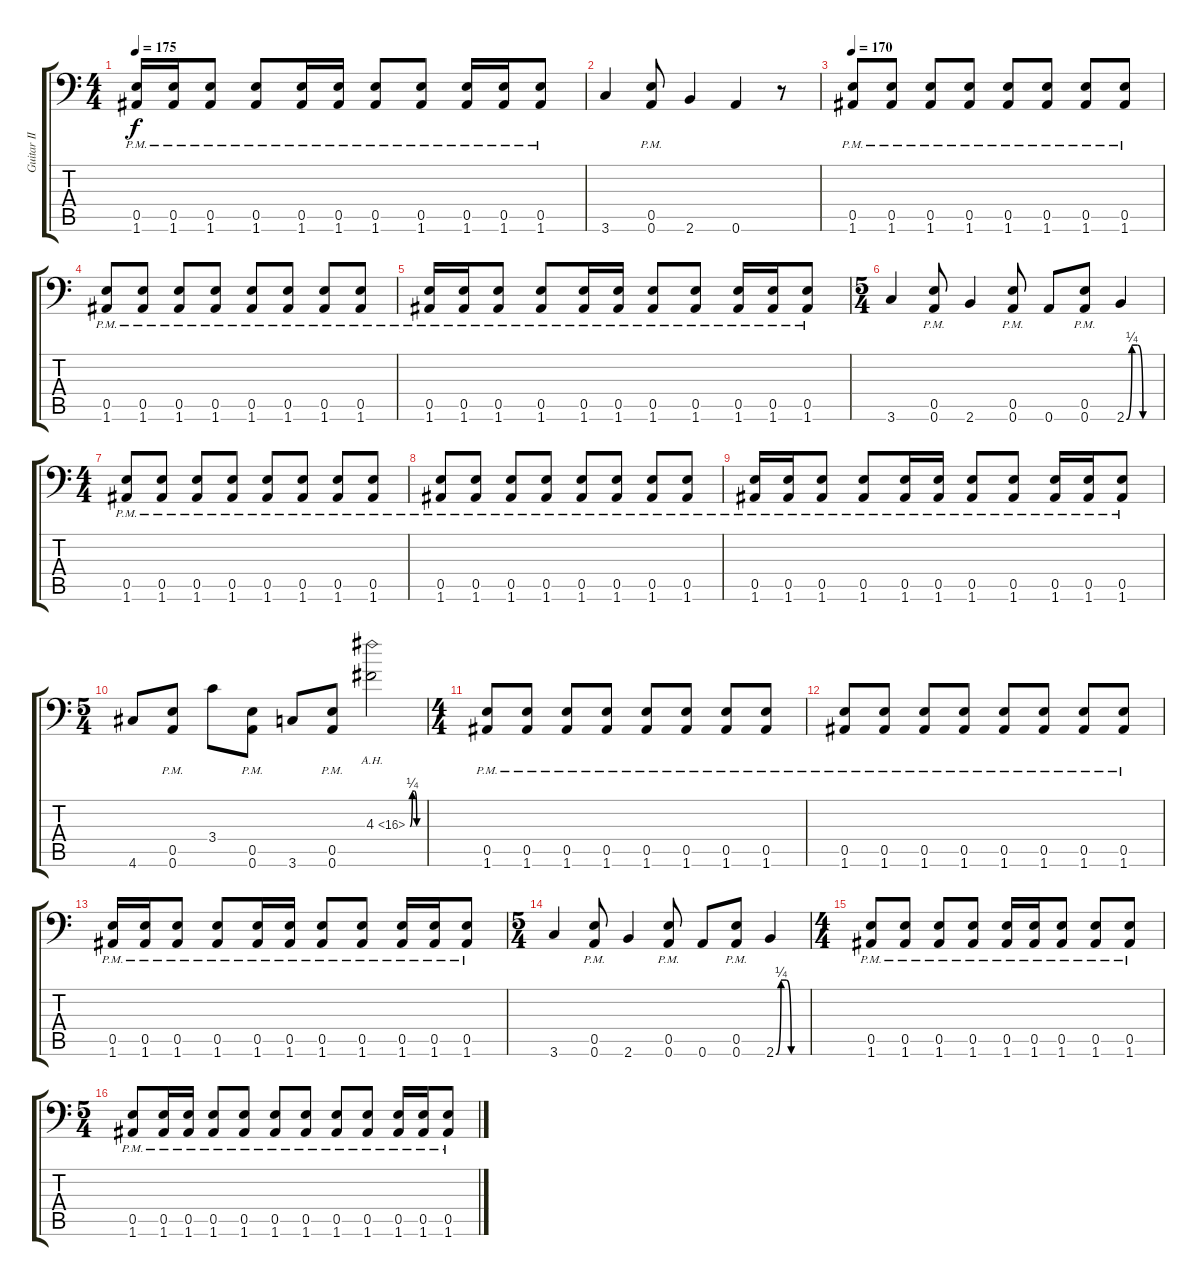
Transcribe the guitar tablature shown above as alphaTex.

\track ("Guitar II" "Guitar II") {instrument overdrivenguitar}
\staff {score tabs}
\tuning (B3 Gb3 D3 A2 E2 A1) {hide}
\ts (4 4)
\tempo 175
\clef f4
\ks c
(0.5{pm} 1.6{pm}).16{dy f} (0.5{pm} 1.6{pm}).16 (0.5{pm} 1.6{pm}).8 (0.5{pm} 1.6{pm}).8 (0.5{pm} 1.6{pm}).16 (0.5{pm} 1.6{pm}).16 (0.5{pm} 1.6{pm}).8 (0.5{pm} 1.6{pm}).8 (0.5{pm} 1.6{pm}).16 (0.5{pm} 1.6{pm}).16 (0.5{pm} 1.6{pm}).8 |
3.6.4 (0.5{pm} 0.6{pm}).8 2.6.4 0.6.4 r.8 |
\tempo 170
(0.5{pm} 1.6{pm}).8 (0.5{pm} 1.6{pm}).8 (0.5{pm} 1.6{pm}).8 (0.5{pm} 1.6{pm}).8 (0.5{pm} 1.6{pm}).8 (0.5{pm} 1.6{pm}).8 (0.5{pm} 1.6{pm}).8 (0.5{pm} 1.6{pm}).8 |
(0.5{pm} 1.6{pm}).8 (0.5{pm} 1.6{pm}).8 (0.5{pm} 1.6{pm}).8 (0.5{pm} 1.6{pm}).8 (0.5{pm} 1.6{pm}).8 (0.5{pm} 1.6{pm}).8 (0.5{pm} 1.6{pm}).8 (0.5{pm} 1.6{pm}).8 |
(0.5{pm} 1.6{pm}).16 (0.5{pm} 1.6{pm}).16 (0.5{pm} 1.6{pm}).8 (0.5{pm} 1.6{pm}).8 (0.5{pm} 1.6{pm}).16 (0.5{pm} 1.6{pm}).16 (0.5{pm} 1.6{pm}).8 (0.5{pm} 1.6{pm}).8 (0.5{pm} 1.6{pm}).16 (0.5{pm} 1.6{pm}).16 (0.5{pm} 1.6{pm}).8 |
\ts (5 4)
3.6.4 (0.5{pm} 0.6{pm}).8 2.6.4 (0.5{pm} 0.6{pm}).8 0.6.8 (0.5{pm} 0.6{pm}).8 2.6{be (custom 0 0 10 1 20 1 30 0 60 0)}.4 |
\ts (4 4)
(0.5{pm} 1.6{pm}).8 (0.5{pm} 1.6{pm}).8 (0.5{pm} 1.6{pm}).8 (0.5{pm} 1.6{pm}).8 (0.5{pm} 1.6{pm}).8 (0.5{pm} 1.6{pm}).8 (0.5{pm} 1.6{pm}).8 (0.5{pm} 1.6{pm}).8 |
(0.5{pm} 1.6{pm}).8 (0.5{pm} 1.6{pm}).8 (0.5{pm} 1.6{pm}).8 (0.5{pm} 1.6{pm}).8 (0.5{pm} 1.6{pm}).8 (0.5{pm} 1.6{pm}).8 (0.5{pm} 1.6{pm}).8 (0.5{pm} 1.6{pm}).8 |
(0.5{pm} 1.6{pm}).16 (0.5{pm} 1.6{pm}).16 (0.5{pm} 1.6{pm}).8 (0.5{pm} 1.6{pm}).8 (0.5{pm} 1.6{pm}).16 (0.5{pm} 1.6{pm}).16 (0.5{pm} 1.6{pm}).8 (0.5{pm} 1.6{pm}).8 (0.5{pm} 1.6{pm}).16 (0.5{pm} 1.6{pm}).16 (0.5{pm} 1.6{pm}).8 |
\ts (5 4)
4.6.8 (0.5{pm} 0.6{pm}).8 3.4.8 (0.5{pm} 0.6{pm}).8 3.6.8 (0.5{pm} 0.6{pm}).8 4.3{be (custom 0 0 10 1 20 1 30 0 60 0) ah 12}.2 |
\ts (4 4)
(0.5{pm} 1.6{pm}).8 (0.5{pm} 1.6{pm}).8 (0.5{pm} 1.6{pm}).8 (0.5{pm} 1.6{pm}).8 (0.5{pm} 1.6{pm}).8 (0.5{pm} 1.6{pm}).8 (0.5{pm} 1.6{pm}).8 (0.5{pm} 1.6{pm}).8 |
(0.5{pm} 1.6{pm}).8 (0.5{pm} 1.6{pm}).8 (0.5{pm} 1.6{pm}).8 (0.5{pm} 1.6{pm}).8 (0.5{pm} 1.6{pm}).8 (0.5{pm} 1.6{pm}).8 (0.5{pm} 1.6{pm}).8 (0.5{pm} 1.6{pm}).8 |
(0.5{pm} 1.6{pm}).16 (0.5{pm} 1.6{pm}).16 (0.5{pm} 1.6{pm}).8 (0.5{pm} 1.6{pm}).8 (0.5{pm} 1.6{pm}).16 (0.5{pm} 1.6{pm}).16 (0.5{pm} 1.6{pm}).8 (0.5{pm} 1.6{pm}).8 (0.5{pm} 1.6{pm}).16 (0.5{pm} 1.6{pm}).16 (0.5{pm} 1.6{pm}).8 |
\ts (5 4)
3.6.4 (0.5{pm} 0.6{pm}).8 2.6.4 (0.5{pm} 0.6{pm}).8 0.6.8 (0.5{pm} 0.6{pm}).8 2.6{be (custom 0 0 10 1 20 1 30 0 60 0)}.4 |
\ts (4 4)
(0.5{pm} 1.6{pm}).8 (0.5{pm} 1.6{pm}).8 (0.5{pm} 1.6{pm}).8 (0.5{pm} 1.6{pm}).8 (0.5{pm} 1.6{pm}).16 (0.5{pm} 1.6{pm}).16 (0.5{pm} 1.6{pm}).8 (0.5{pm} 1.6{pm}).8 (0.5{pm} 1.6{pm}).8 |
\ts (5 4)
(0.5{pm} 1.6{pm}).8 (0.5{pm} 1.6{pm}).16 (0.5{pm} 1.6{pm}).16 (0.5{pm} 1.6{pm}).8 (0.5{pm} 1.6{pm}).8 (0.5{pm} 1.6{pm}).8 (0.5{pm} 1.6{pm}).8 (0.5{pm} 1.6{pm}).8 (0.5{pm} 1.6{pm}).8 (0.5{pm} 1.6{pm}).16 (0.5{pm} 1.6{pm}).16 (0.5{pm} 1.6{pm}).8
